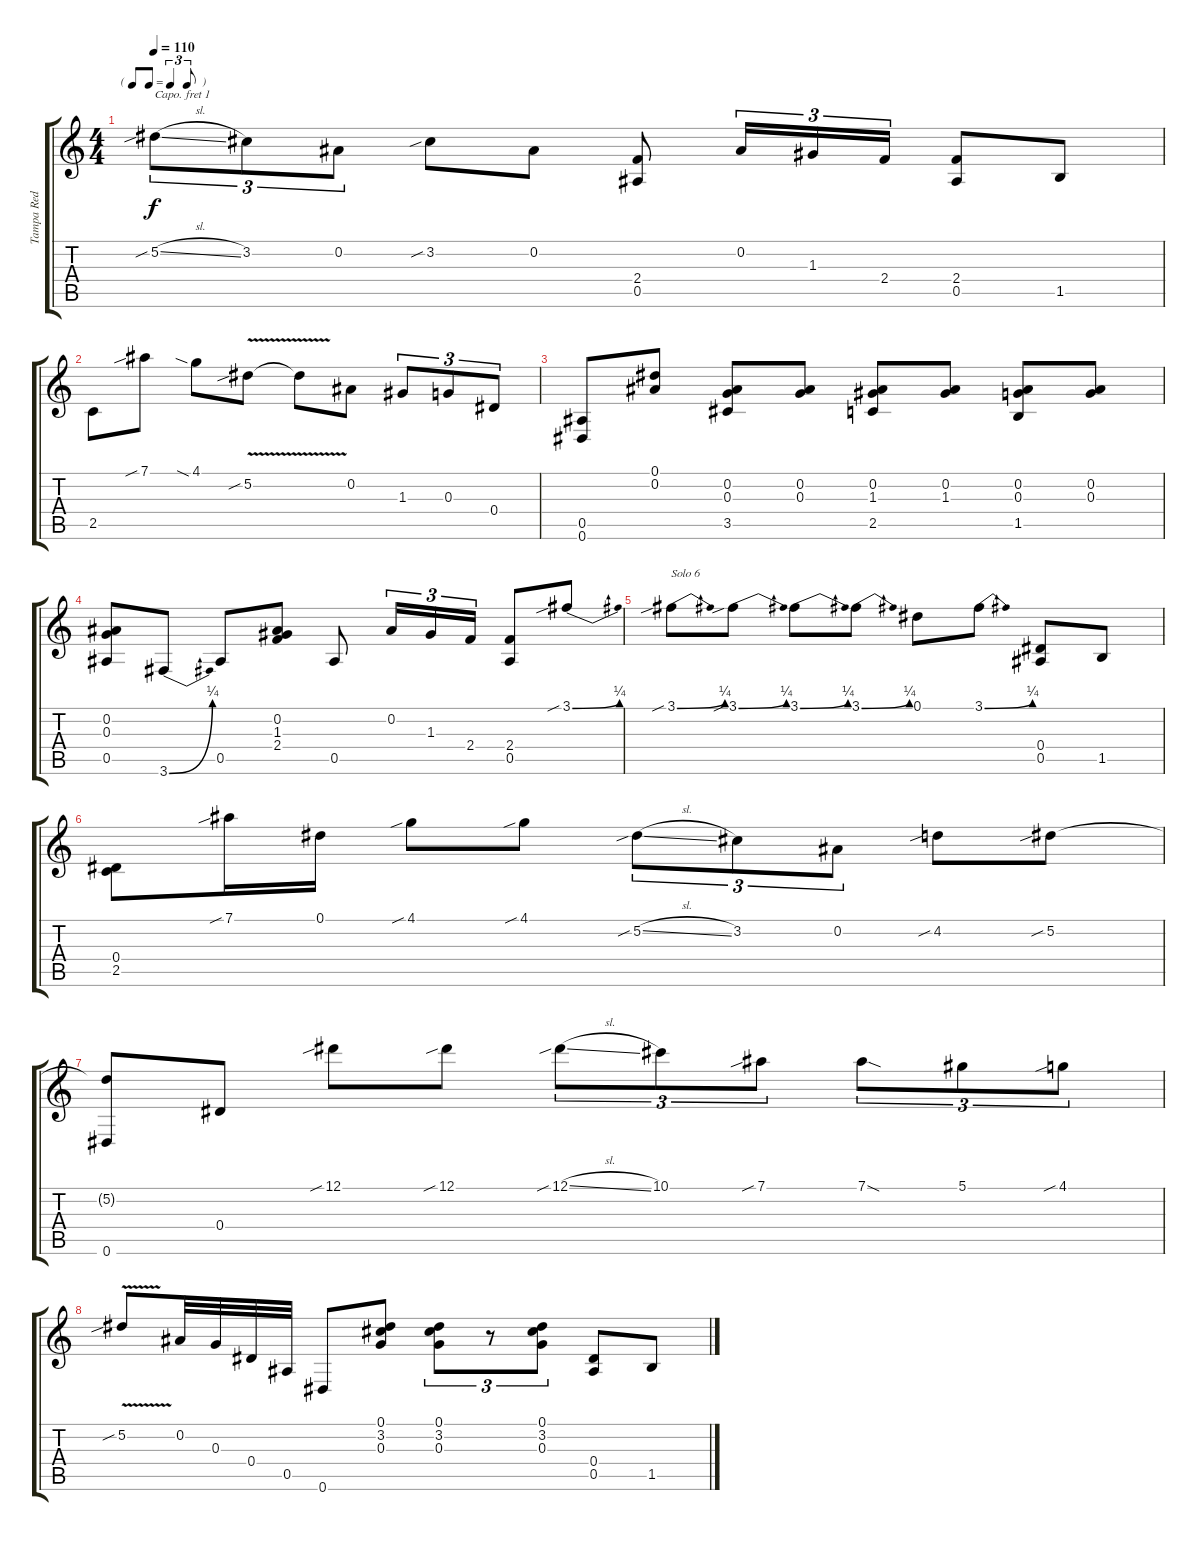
\track ("Tampa Red" "Tampa Red") {instrument acousticguitarsteel}
\staff {score tabs}
\capo 1
\tuning (D4 A3 Gb3 D3 A2 D2) {hide}
\ts (4 4)
\tf triplet8th
\tempo 110
\clef g2
\ks c
5.2{sib sl}.8{tu (3 2) dy f} 3.2.8{tu (3 2)} 0.2.8{tu (3 2)} 3.2{sib}.8 0.2.8 (2.4 0.5).8 0.2.16{tu (3 2)} 1.3.16{tu (3 2)} 2.4.16{tu (3 2)} (2.4 0.5).8 1.5.8 |
2.5.8 7.1{sib}.8 4.1{sia}.8 5.2{v sib}.8 5.2{t}.8 0.2.8 1.3.8{tu (3 2)} 0.3.8{tu (3 2)} 0.4.8{tu (3 2)} |
(0.5 0.6).8 (0.1 0.2).8 (0.2 0.3 3.5).8 (0.2 0.3).8 (0.2 1.3 2.5).8 (0.2 1.3).8 (0.2 0.3 1.5).8 (0.2 0.3).8 |
(0.2 0.3 0.5).8 3.6{be (bend 0 0 60 1)}.8 0.5.8 (0.2 1.3 2.4).8 0.5.8 0.2.16{tu (3 2)} 1.3.16{tu (3 2)} 2.4.16{tu (3 2)} (2.4 0.5).8 3.1{be (bend 0 0 60 1) sib}.8 |
3.1{be (bend 0 0 60 1) sib}.8{txt "Solo 6"} 3.1{be (bend 0 0 60 1) sib}.8 3.1{be (bend 0 0 60 1)}.8 3.1{be (bend 0 0 60 1)}.8 0.1.8 3.1{be (bend 0 0 60 1)}.8 (0.4 0.5).8 1.5.8 |
(0.4 2.5).8 7.1{sib}.16 0.1.16 4.1{sib}.8 4.1{sib}.8 5.2{sib sl}.8{tu (3 2)} 3.2.8{tu (3 2)} 0.2.8{tu (3 2)} 4.2{sib}.8 5.2{sib}.8 |
(5.2{t} 0.6).8 0.4.8 12.1{sib}.8 12.1{sib}.8 12.1{sib sl}.8{tu (3 2)} 10.1.8{tu (3 2)} 7.1{sib}.8{tu (3 2)} 7.1{sod}.8{tu (3 2)} 5.1.8{tu (3 2)} 4.1{sib}.8{tu (3 2)} |
5.2{v sib}.8 0.2.32 0.3.32 0.4.32 0.5.32 0.6.8 (0.1 3.2 0.3).8 (0.1 3.2 0.3).8{tu (3 2)} r.8{tu (3 2)} (0.1 3.2 0.3).8{tu (3 2)} (0.4 0.5).8 1.5.8
